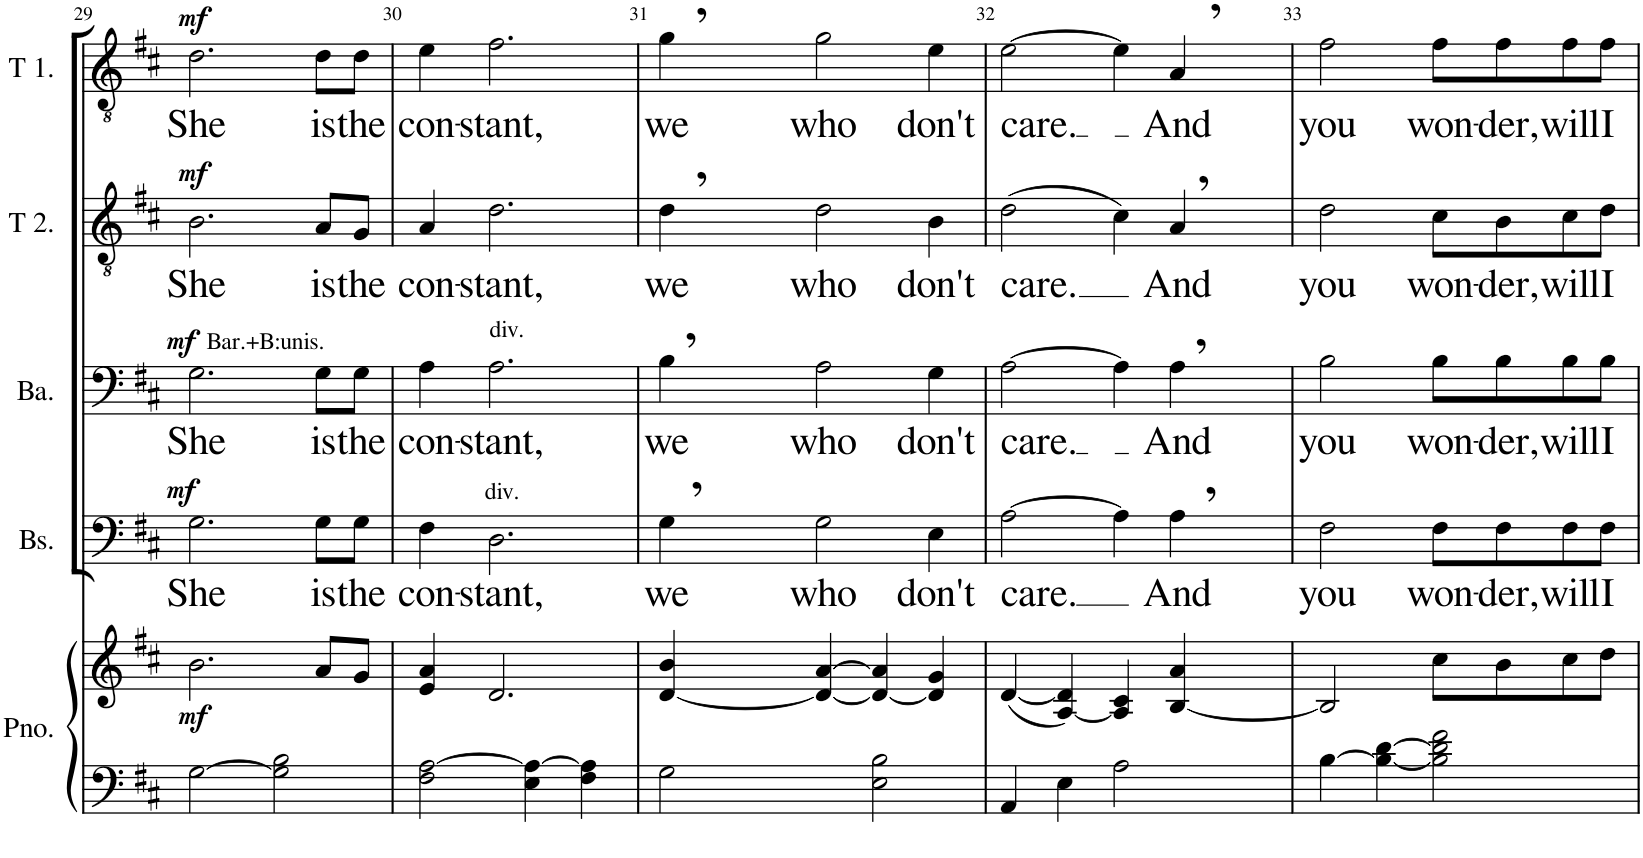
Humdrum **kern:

**kern	**kern	**dynam	**kern	**text	**dynam	**kern	**text	**dynam	**kern	**text	**dynam	**kern	**text	**dynam
*part5	*part5	*part5	*part4	*part4	*part4	*part3	*part3	*part3	*part2	*part2	*part2	*part1	*part1	*part1
*staff6	*staff5	*staff5/6	*staff4	*staff4	*staff4	*staff3	*staff3	*staff3	*staff2	*staff2	*staff2	*staff1	*staff1	*staff1
*I"Piano	*	*	*I"Bas	*	*	*I"Bariton	*	*	*I"Tenor 2.	*	*	*I"Tenor 1.	*	*
*I'Pno.	*	*	*I'Bs.	*	*	*I'Ba.	*	*	*I'T 2.	*	*	*I'T 1.	*	*
!!LO:PB:g=z
*clefF4	*clefG2	*	*clefF4	*	*	*clefF4	*	*	*clefG2	*	*	*clefG2	*	*
*k[f#c#]	*k[f#c#]	*	*k[f#c#]	*	*	*k[f#c#]	*	*	*k[f#c#]	*	*	*k[f#c#]	*	*
=29	=29	=29	=29	=29	=29	=29	=29	=29	=29	=29	=29	=29	=29	=29
!	!	!	!	!	!	!LO:TX:a:t=Bar.+B&colon;unis.	!	!	!	!	!	!	!	!
!	!	!LO:DY:b	!	!LO:LY:b	!LO:DY:a	!	!LO:LY:b	!LO:DY:a	!	!LO:LY:b	!LO:DY:a	!	!LO:LY:b	!LO:DY:a
[2G\	2.b\	mf	2.G\	She	mf	2.G\	She	mf	2.B\	She	mf	2.d\	She	mf
2G\] 2B\	.	.	.	.	.	.	.	.	.	.	.	.	.	.
!	!	!	!	!LO:LY:b	!	!	!LO:LY:b	!	!	!LO:LY:b	!	!	!LO:LY:b	!
.	8a/L	.	8G\L	is	.	8G\L	is	.	8A/L	is	.	8d\L	is	.
!	!	!	!	!LO:LY:b	!	!	!LO:LY:b	!	!	!LO:LY:b	!	!	!LO:LY:b	!
.	8g/J	.	8G\J	the	.	8G\J	the	.	8G/J	the	.	8d\J	the	.
=30	=30	=30	=30	=30	=30	=30	=30	=30	=30	=30	=30	=30	=30	=30
!	!	!	!	!LO:LY:b	!	!	!LO:LY:b	!	!	!LO:LY:b	!	!	!LO:LY:b	!
2F#\ [2A\	4e/ 4a/	.	4F#\	con-	.	4A\	con-	.	4A/	con-	.	4e\	con-	.
!	!	!	!	!	!	!LO:TX:a:t=div.	!	!	!	!	!	!	!	!
!	!	!	!LO:TX:a:t=div.	!	!	!	!	!	!	!	!	!	!	!
!	!	!	!	!LO:LY:b	!	!	!LO:LY:b	!	!	!LO:LY:b	!	!	!LO:LY:b	!
.	2.d/	.	2.D\	-stant,	.	2.A\	-stant,	.	2.d\	-stant,	.	2.f#\	-stant,	.
4E\ 4A\_	.	.	.	.	.	.	.	.	.	.	.	.	.	.
4F#\ 4A\]	.	.	.	.	.	.	.	.	.	.	.	.	.	.
=31	=31	=31	=31	=31	=31	=31	=31	=31	=31	=31	=31	=31	=31	=31
!	!	!	!	!LO:LY:b	!	!	!LO:LY:b	!	!	!LO:LY:b	!	!	!LO:LY:b	!
2G\	[4d/ 4b/	.	4G,\	we	.	4B,\	we	.	4d,\	we	.	4g,\	we	.
!	!	!	!	!LO:LY:b	!	!	!LO:LY:b	!	!	!LO:LY:b	!	!	!LO:LY:b	!
.	4d/_ [4a/	.	2G\	who	.	2A\	who	.	2d\	who	.	2g\	who	.
2E\ 2B\	4d/_ 4a/]	.	.	.	.	.	.	.	.	.	.	.	.	.
!	!	!	!	!LO:LY:b	!	!	!LO:LY:b	!	!	!LO:LY:b	!	!	!LO:LY:b	!
.	4d/] 4g/	.	4E\	don't	.	4G\	don't	.	4B\	don't	.	4e\	don't	.
=32	=32	=32	=32	=32	=32	=32	=32	=32	=32	=32	=32	=32	=32	=32
!	!	!	!	!LO:LY:b	!	!	!LO:LY:b	!	!	!LO:LY:b	!	!	!LO:LY:b	!
4AA/	([4d/	.	[2A\	care.	.	[2A\	care.	.	(2d\	care.	.	[2e\	care.	.
4E\	[4A/ 4d/])	.	.	.	.	.	.	.	.	.	.	.	.	.
2A\	4A/] 4c#/	.	4A\]	.	.	4A\]	.	.	4c#\)	.	.	4e\]	.	.
!	!	!	!	!LO:LY:b	!	!	!LO:LY:b	!	!	!LO:LY:b	!	!	!LO:LY:b	!
.	[4B/ 4a/	.	4A,\	And	.	4A,\	And	.	4A,/	And	.	4A,/	And	.
=33	=33	=33	=33	=33	=33	=33	=33	=33	=33	=33	=33	=33	=33	=33
!	!	!	!	!LO:LY:b	!	!	!LO:LY:b	!	!	!LO:LY:b	!	!	!LO:LY:b	!
[4B\	2B/]	.	2F#\	you	.	2B\	you	.	2d\	you	.	2f#\	you	.
4B\_ [4d\	.	.	.	.	.	.	.	.	.	.	.	.	.	.
!	!	!	!	!LO:LY:b	!	!	!LO:LY:b	!	!	!LO:LY:b	!	!	!LO:LY:b	!
2B\] 2d\] 2f#\	8cc#\L	.	8F#\L	won-	.	8B\L	won-	.	8c#\L	won-	.	8f#\L	won-	.
!	!	!	!	!LO:LY:b	!	!	!LO:LY:b	!	!	!LO:LY:b	!	!	!LO:LY:b	!
.	8b\	.	8F#\	-der,	.	8B\	-der,	.	8B\	-der,	.	8f#\	-der,	.
!	!	!	!	!LO:LY:b	!	!	!LO:LY:b	!	!	!LO:LY:b	!	!	!LO:LY:b	!
.	8cc#\	.	8F#\	will	.	8B\	will	.	8c#\	will	.	8f#\	will	.
!	!	!	!	!LO:LY:b	!	!	!LO:LY:b	!	!	!LO:LY:b	!	!	!LO:LY:b	!
.	8dd\J	.	8F#\J	I	.	8B\J	I	.	8d\J	I	.	8f#\J	I	.
=	=	=	=	=	=	=	=	=	=	=	=	=	=	=
*-	*-	*-	*-	*-	*-	*-	*-	*-	*-	*-	*-	*-	*-	*-
